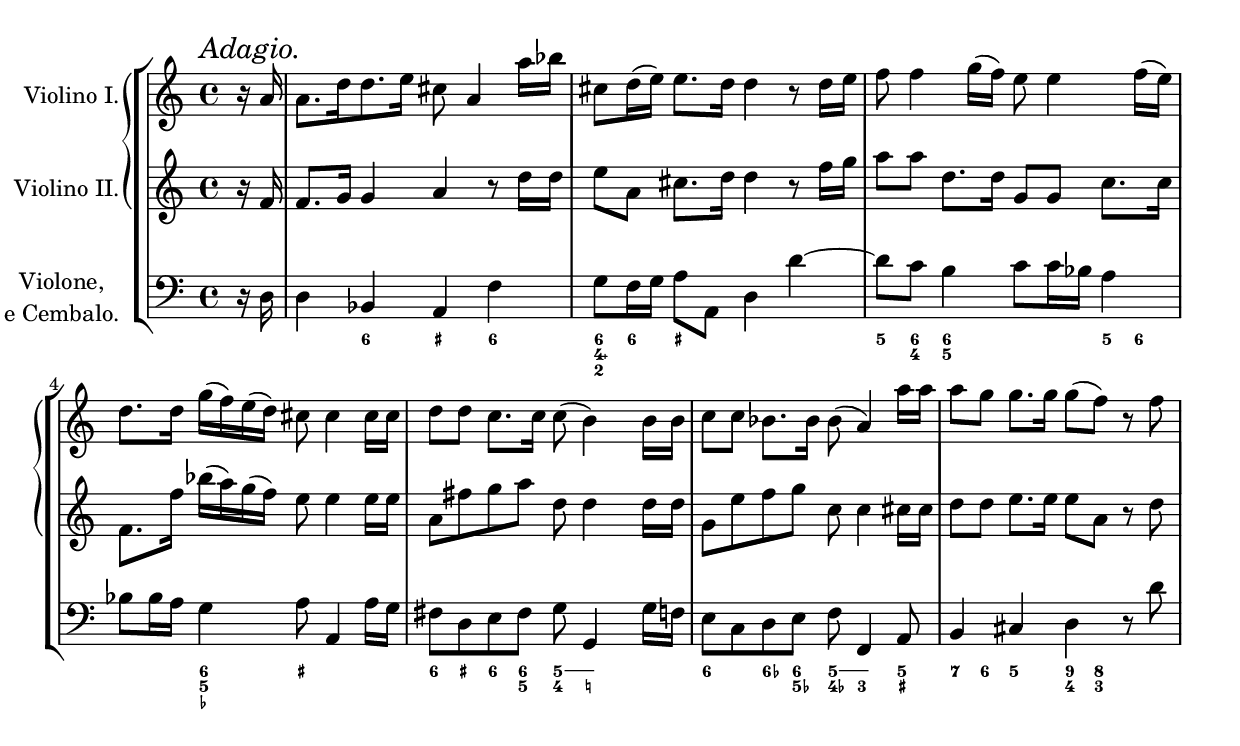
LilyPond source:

%% DO NOT EDIT this file manually; it is automatically
%% generated from LSR http://lsr.dsi.unimi.it
%% Make any changes in LSR itself, or in Documentation/snippets/new/ ,
%% and then run scripts/auxiliar/makelsr.py
%%
%% This file is in the public domain.
\version "2.17.20"

\header {
  lsrtags = "headword"

  texidoc = "
Figured bass headword

"
  doctitle = "Figured bass headword"
} % begin verbatim

% NR 2.7.3 Figured bass

% Arcangelo Corelli, 12 Sonate da Camera, Op. 2
% Sonata II, Allemanda
% measures 1 - 88
% Coded by Neil Puttock; modified by Carl Sorensen

extendOn = \bassFigureExtendersOn
extendOff = \bassFigureExtendersOff

\score {
  \new StaffGroup <<
    \new GrandStaff <<
      \new Staff = "violinoI" {
        \set Staff.instrumentName = \markup {
          \line { Violino I. }
        }
        \time 4/4
        \mark \markup { \italic Adagio. }
        \partial 8
        r16 a'16 |
        a'8. [ d''16 d''8.  e''16 ] cis''8 a'4 a''16 bes''16 |
        cis''8 d''16 ( e'' ) e''8.  d''16 d''4 r8 d''16 e''16 |
        f''8 f''4 g''16 ( f''16 ) e''8 e''4 f''16 ( e''16 ) |
        d''8.  d''16 g''16 ( f''16 ) e''16 ( d''16 ) cis''8
            cis''4 cis''16 cis''16 |
        d''8 d''8 c''8.  c''16 c''8 ( b'4 ) b'16 b'16 |
        c''8 c''8 bes'8.  bes'16 bes'8 ( a'4 ) a''16 a''16 |
        a''8 g''8 g''8.  g''16 g''8 ( f''8 ) r8 f''8 |
      }

      \new Staff = "violinoII" {
        \set Staff.instrumentName = \markup {
          \line { Violino II. }
        }
        \time 4/4
        \partial 8
        r16 f'16 |
        f'8.  g'16 g'4 a'4 r8 d''16 d''16 |
        e''8 a'8 cis''8.  d''16 d''4 r8 f''16 g''16 |
        a''8 a''8 d''8.  d''16 g'8 g'8 c''8.  c''16 |
        f'8.  f''16 bes''16 ( a''16 ) g''16 ( f''16 ) e''8 e''4 e''16 e''16 |
        a'8 fis''8 g''8 a''8 d''8 d''4 d''16 d''16 |
        g'8 e''8 f''8 g''8 c''8 c''4 cis''16 cis''16 |
        d''8 d''8 e''8.  e''16 e''8 a'8 r8 d''8 |
      }

    >>

    \new Staff = "violone" {
      \set Staff.instrumentName = \markup {
        \center-column {
          Violone,
          \line { e Cembalo. }
        }
      }
      \time 4/4
      \clef bass
      \partial 8
      r16 d16 |
      d4 bes,4 a,4 f4 |
      g8 f16 g16 a8 a,8 d4 d'4 ~ |
      d'8 c'8 b4 c'8 c'16 bes16 a4 |
      bes8 bes16 a16 g4 a8 a,4 a16 g16 |
      fis8 d8 e8 fis8 g8 g,4 g16 f16 |
      e8 c8 d8 e8 f8 f,4 a,8 |
      b,4 cis4 d4 r8 d'8 |
    }

    \new FiguredBass \figuremode {
      \set figuredBassAlterationDirection = #RIGHT
      \set figuredBassPlusDirection = #RIGHT
      \override BassFigureAlignment.stacking-dir = #DOWN
      s8 |
      s4 <6>4 <_+>4 <6>4 |
      <6 4\+ 2>8 <6>8 <_+> s8 s2 |
      <5>8 <6 4>8 <6 5>4 s4 <5>8 <6>8 |
      s4 <6 5 _-> <_+>2 |
      <6>8 <_+>8 <6>8 <6 5>8 <5 4>8 \extendOn <5 _!>8 \extendOff s4 |
      <6>4 <6->8 <6 5->8 <5 4->8 \extendOn <5 3>4 \extendOff <5 _+>8 |
      <7>8 <6>8 <5>4 <9 4>8 <8 3>8 s4 |
    }

  >>

  \layout {
    \context {
      \Score
      \override RehearsalMark.break-align-symbols = #'(time-signature)
      \override RehearsalMark.self-alignment-X = #LEFT
      \override TimeSignature.break-align-anchor-alignment = #LEFT
    }
  }
}
